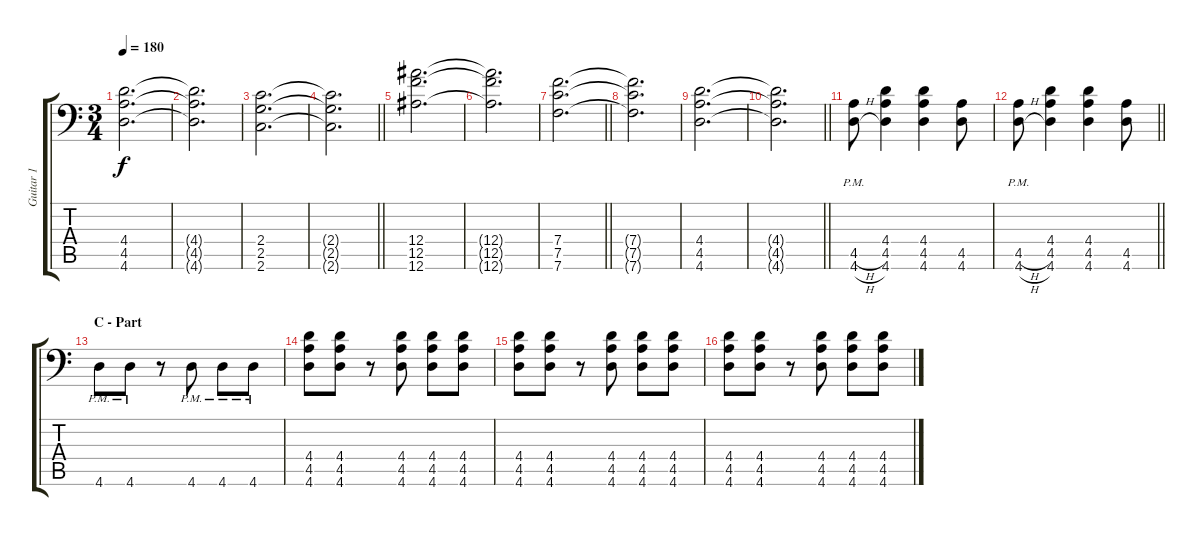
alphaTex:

\track ("Guitar 1" "Guitar 1") {instrument overdrivenguitar}
\staff {score tabs}
\tuning (C4 G3 Eb3 Bb2 F2 Bb1) {hide}
\ts (3 4)
\tempo 180
\clef f4
\ks c
(4.4 4.5 4.6).2{d dy f} |
(4.4{t} 4.5{t} 4.6{t}).2{d} |
(2.4 2.5 2.6).2{d} |
\barLineRight lightlight
(2.4{t} 2.5{t} 2.6{t}).2{d} |
(12.4 12.5 12.6).2{d} |
(12.4{t} 12.5{t} 12.6{t}).2{d} |
\barLineRight lightlight
(7.4 7.5 7.6).2{d} |
(7.4{t} 7.5{t} 7.6{t}).2{d} |
(4.4 4.5 4.6).2{d} |
\barLineRight lightlight
(4.4{t} 4.5{t} 4.6{t}).2{d} |
(4.5{h pm} 4.6{h pm}).8 (4.4 4.5 4.6).4 (4.4 4.5 4.6).4 (4.5 4.6).8 |
\barLineRight lightlight
(4.5{h pm} 4.6{h pm}).8 (4.4 4.5 4.6).4 (4.4 4.5 4.6).4 (4.5 4.6).8 |
\section ("" "C - Part")
4.6{pm}.8{balance 16} 4.6{pm}.8 r.8 4.6{pm}.8 4.6{pm}.8 4.6{pm}.8 |
(4.4 4.5 4.6).8{balance 3 instrument overdrivenguitar} (4.4 4.5 4.6).8 r.8 (4.4 4.5 4.6).8 (4.4 4.5 4.6).8 (4.4 4.5 4.6).8 |
(4.4 4.5 4.6).8 (4.4 4.5 4.6).8 r.8 (4.4 4.5 4.6).8 (4.4 4.5 4.6).8 (4.4 4.5 4.6).8 |
(4.4 4.5 4.6).8 (4.4 4.5 4.6).8 r.8 (4.4 4.5 4.6).8 (4.4 4.5 4.6).8 (4.4 4.5 4.6).8
